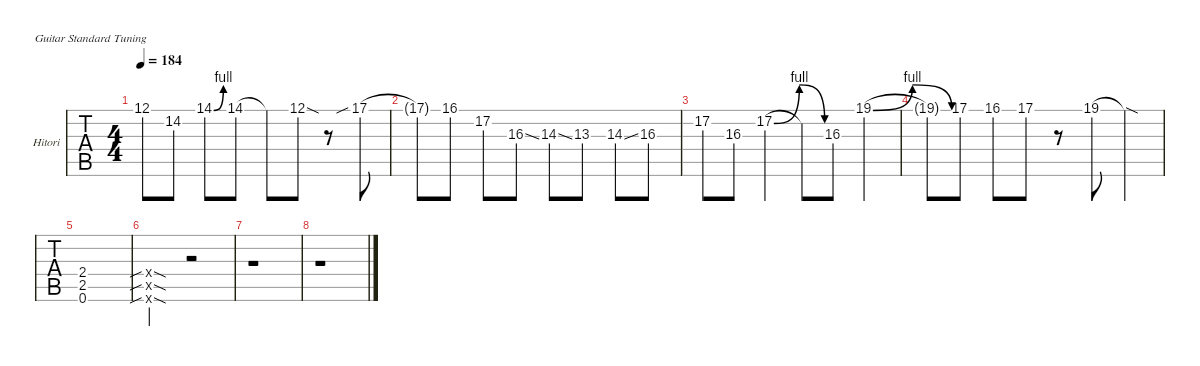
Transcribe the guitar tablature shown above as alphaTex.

\defaultSystemsLayout 4
\hideDynamics
\bracketExtendMode nobrackets
\firstSystemTrackNameOrientation horizontal
\track ("Hitori" "Hitori") {defaultSystemsLayout 4 instrument overdrivenguitar}
\staff {tabs}
\tuning (E4 B3 G3 D3 A2 E2)
\ts (4 4)
\tempo 184
\clef g2
\ks e
12.1{acc forcenatural}.8{dy f} 14.2{acc #}.8 14.1{be (bend 0 0 23.4 4) acc #}.8 14.1{acc #}.8 14.1{t acc #}.8 12.1{sod acc forcenatural}.8 r.8 17.1{sib acc forcenatural}.8 |
17.1{t acc forcenatural}.8 16.1{acc #}.8 17.2{acc forcenatural}.8 16.3{ss acc forcenatural}.8 14.3{ss acc forcenatural}.8 13.3{acc #}.8 14.3{ss acc forcenatural}.8 16.3{acc forcenatural}.8 |
17.2{acc forcenatural}.8 16.3{acc forcenatural}.8 17.2{be (bendrelease 0 0 12.6 4 22.2 4 32.4 0) acc forcenatural}.4 17.2{t acc forcenatural}.8 16.3{acc forcenatural}.8 19.1{be (bendrelease 0 0 10.799999999999999 4 20.4 4 30 0) acc forcenatural}.4 |
19.1{t acc forcenatural}.8 17.1{acc forcenatural}.8 16.1{acc #}.8 17.1{acc forcenatural}.8 r.8 19.1{acc forcenatural}.8 19.1{sod t acc forcenatural}.4 |
(0.6{acc forcenatural} 2.5{acc forcenatural} 2.4{acc forcenatural}).1 |
(12.6{sib sod x acc forcenatural} 14.5{sib sod x acc forcenatural} 14.4{sib sod x acc forcenatural}).2 r.2 |
r.1 |
r.1
